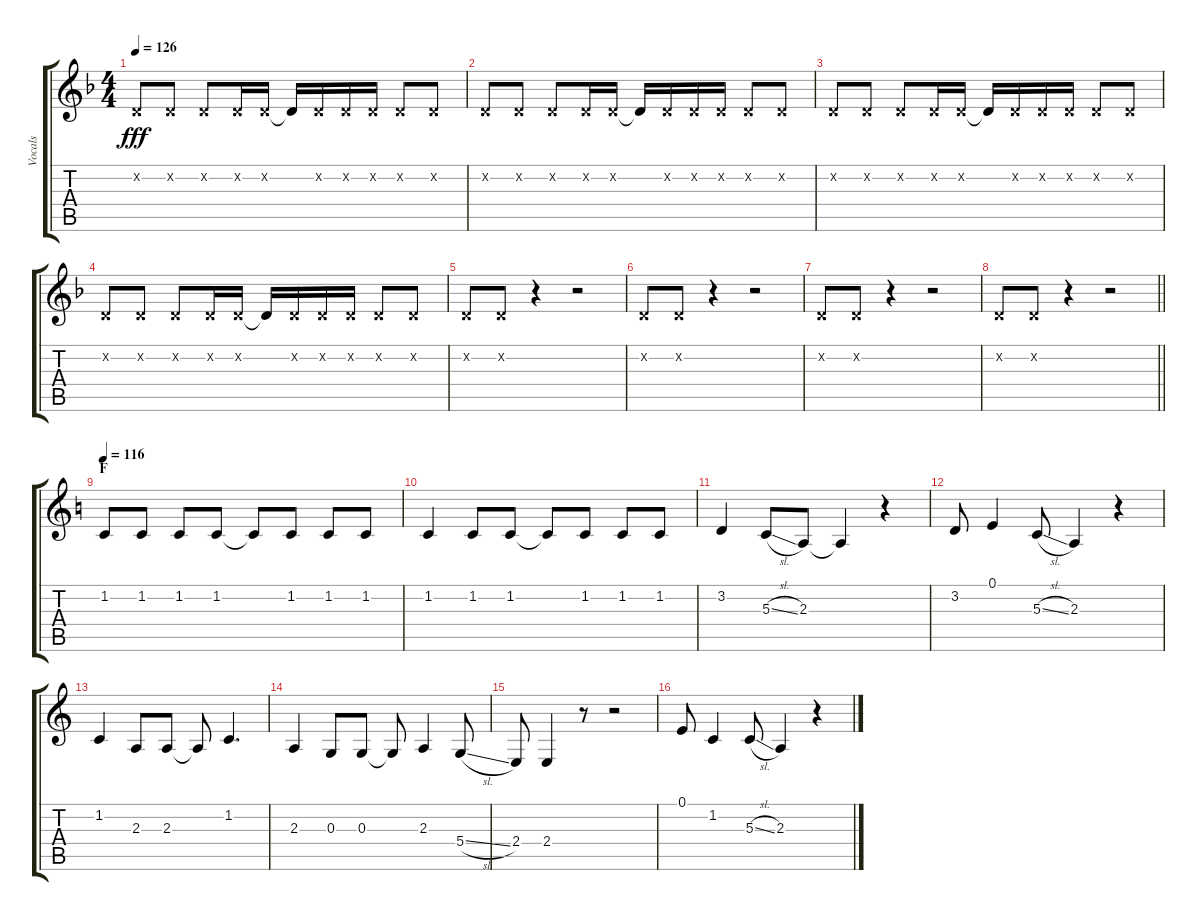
\track ("Vocals" "Vocals") {instrument voiceoohs}
\staff {score tabs}
\tuning (E4 B3 G3 D3 A2 E2) {hide}
\ts (4 4)
\tempo 126
\clef g2
\ks f
3.2{x}.8{dy fff} 3.2{x}.8 3.2{x}.8 3.2{x}.16 3.2{x}.16 3.2{t}.16 3.2{x}.16 3.2{x}.16 3.2{x}.16 3.2{x}.8 3.2{x}.8 |
3.2{x}.8 3.2{x}.8 3.2{x}.8 3.2{x}.16 3.2{x}.16 3.2{t}.16 3.2{x}.16 3.2{x}.16 3.2{x}.16 3.2{x}.8 3.2{x}.8 |
3.2{x}.8 3.2{x}.8 3.2{x}.8 3.2{x}.16 3.2{x}.16 3.2{t}.16 3.2{x}.16 3.2{x}.16 3.2{x}.16 3.2{x}.8 3.2{x}.8 |
3.2{x}.8 3.2{x}.8 3.2{x}.8 3.2{x}.16 3.2{x}.16 3.2{t}.16 3.2{x}.16 3.2{x}.16 3.2{x}.16 3.2{x}.8 3.2{x}.8 |
3.2{x}.8 3.2{x}.8 r.4 r.2 |
3.2{x}.8 3.2{x}.8 r.4 r.2 |
3.2{x}.8 3.2{x}.8 r.4 r.2 |
\barLineRight lightlight
3.2{x}.8 3.2{x}.8 r.4 r.2 |
\section ("" "F")
\tempo 116
\ks c
1.2.8 1.2.8 1.2.8 1.2.8 1.2{t}.8 1.2.8 1.2.8 1.2.8 |
1.2.4 1.2.8 1.2.8 1.2{t}.8 1.2.8 1.2.8 1.2.8 |
3.2.4 5.3{sl}.8 2.3.8 2.3{t}.4 r.4 |
3.2.8 0.1.4 5.3{sl}.8 2.3.4 r.4 |
1.2.4 2.3.8 2.3.8 2.3{t}.8 1.2.4{d} |
2.3.4 0.3.8 0.3.8 0.3{t}.8 2.3.4 5.4{sl}.8 |
2.4.8 2.4.4 r.8 r.2 |
0.1.8 1.2.4 5.3{sl}.8 2.3.4 r.4
